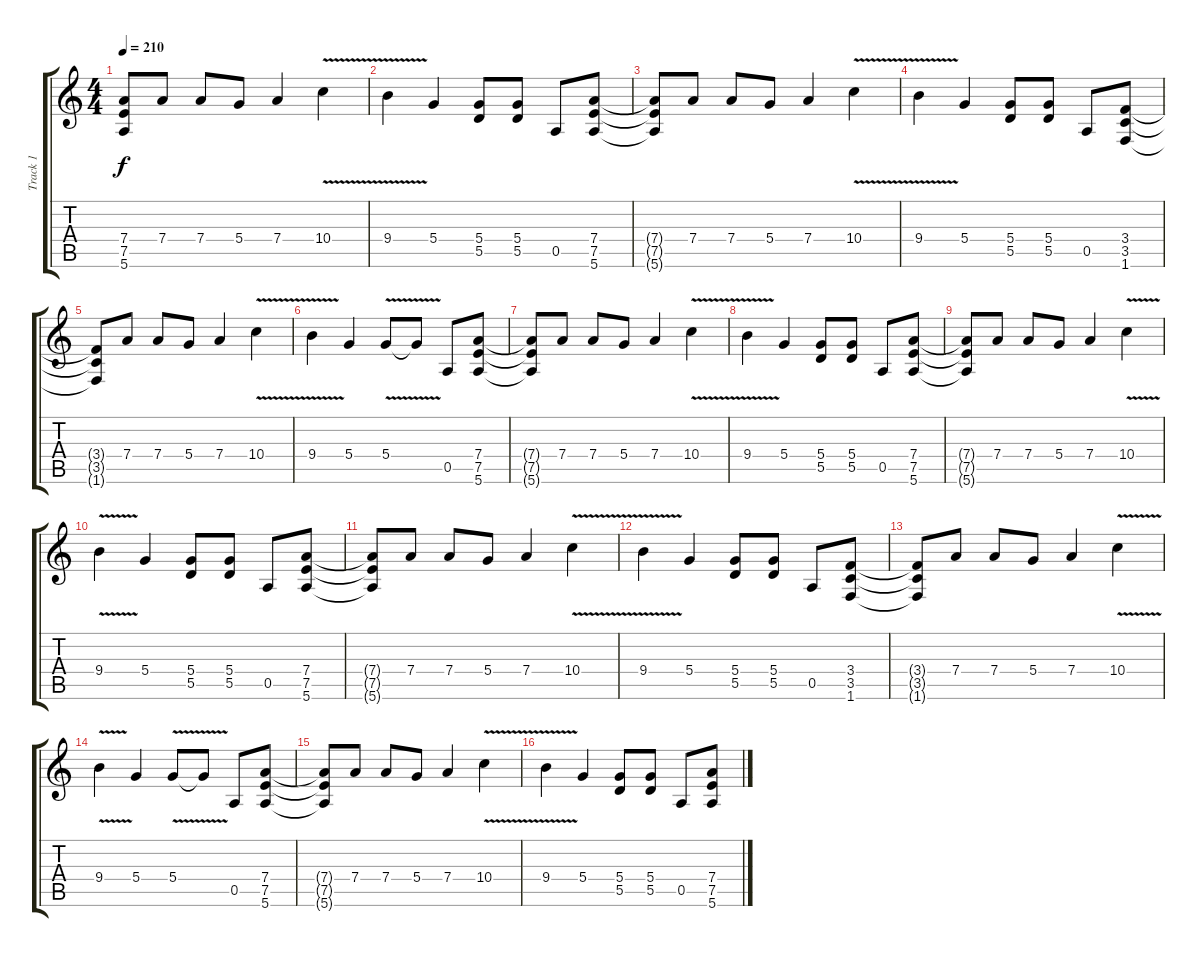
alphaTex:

\track ("Track 1" "Track 1") {instrument overdrivenguitar}
\staff {score tabs}
\tuning (E4 B3 G3 D3 A2 E2) {hide}
\ts (4 4)
\tempo 210
\clef g2
\ks c
(7.4{t} 7.5{t} 5.6{t}).8{dy f} 7.4.8 7.4.8 5.4.8 7.4.4 10.4{v}.4 |
9.4{v}.4 5.4.4 (5.4 5.5).8 (5.4 5.5).8 0.5.8 (7.4 7.5 5.6).8 |
(7.4{t} 7.5{t} 5.6{t}).8 7.4.8 7.4.8 5.4.8 7.4.4 10.4{v}.4 |
9.4{v}.4 5.4.4 (5.4 5.5).8 (5.4 5.5).8 0.5.8 (3.4 3.5 1.6).8 |
(3.4{t} 3.5{t} 1.6{t}).8 7.4.8 7.4.8 5.4.8 7.4.4 10.4{v}.4 |
9.4{v}.4 5.4.4 5.4{v}.8{instrument guitarharmonics} 5.4{t}.8 0.5.8{instrument overdrivenguitar} (7.4 7.5 5.6).8 |
(7.4{t} 7.5{t} 5.6{t}).8 7.4.8 7.4.8 5.4.8 7.4.4 10.4{v}.4 |
9.4{v}.4 5.4.4 (5.4 5.5).8 (5.4 5.5).8 0.5.8 (7.4 7.5 5.6).8 |
(7.4{t} 7.5{t} 5.6{t}).8 7.4.8 7.4.8 5.4.8 7.4.4 10.4{v}.4 |
9.4{v}.4 5.4.4 (5.4 5.5).8 (5.4 5.5).8 0.5.8 (7.4 7.5 5.6).8 |
(7.4{t} 7.5{t} 5.6{t}).8 7.4.8 7.4.8 5.4.8 7.4.4 10.4{v}.4 |
9.4{v}.4 5.4.4 (5.4 5.5).8 (5.4 5.5).8 0.5.8 (3.4 3.5 1.6).8 |
(3.4{t} 3.5{t} 1.6{t}).8 7.4.8 7.4.8 5.4.8 7.4.4 10.4{v}.4 |
9.4{v}.4 5.4.4 5.4{v}.8{instrument guitarharmonics} 5.4{t}.8 0.5.8{instrument overdrivenguitar} (7.4 7.5 5.6).8 |
(7.4{t} 7.5{t} 5.6{t}).8 7.4.8 7.4.8 5.4.8 7.4.4 10.4{v}.4 |
9.4{v}.4 5.4.4 (5.4 5.5).8 (5.4 5.5).8 0.5.8 (7.4 7.5 5.6).8
